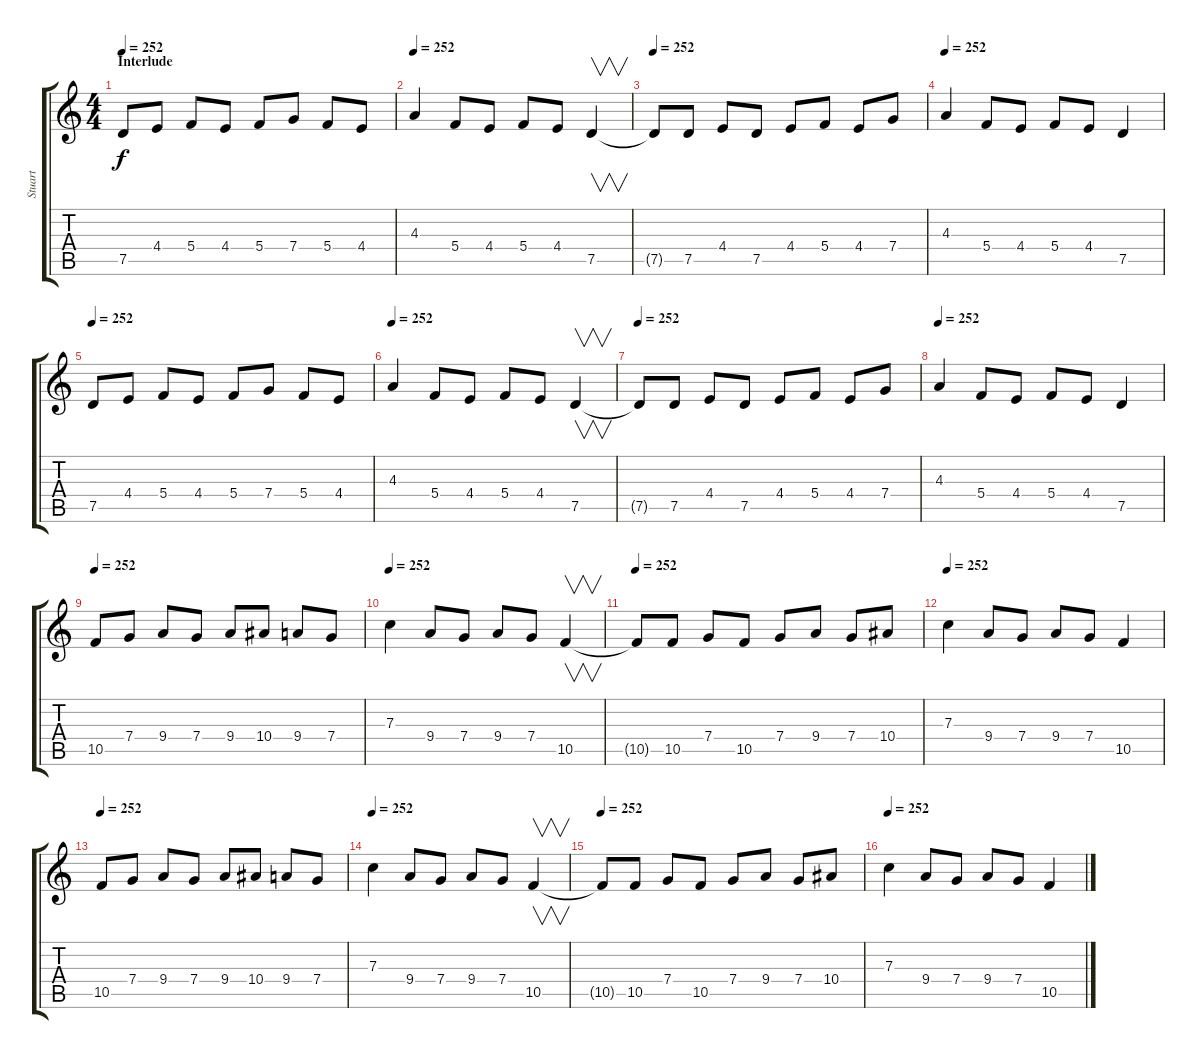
\track ("Stuart" "Stuart") {instrument distortionguitar}
\staff {score tabs}
\tuning (D4 A3 F3 C3 G2 D2) {hide}
\ts (4 4)
\section ("" "Interlude")
\tempo 252
\clef g2
\ks c
7.5.8{dy f} 4.4.8 5.4.8 4.4.8 5.4.8 7.4.8 5.4.8 4.4.8 |
\tempo 252
4.3.4 5.4.8 4.4.8 5.4.8 4.4.8 7.5.4{v} |
\tempo 252
7.5{t}.8 7.5.8 4.4.8 7.5.8 4.4.8 5.4.8 4.4.8 7.4.8 |
\tempo 252
4.3.4 5.4.8 4.4.8 5.4.8 4.4.8 7.5.4 |
\tempo 252
7.5.8 4.4.8 5.4.8 4.4.8 5.4.8 7.4.8 5.4.8 4.4.8 |
\tempo 252
4.3.4 5.4.8 4.4.8 5.4.8 4.4.8 7.5.4{v} |
\tempo 252
7.5{t}.8 7.5.8 4.4.8 7.5.8 4.4.8 5.4.8 4.4.8 7.4.8 |
\tempo 252
4.3.4 5.4.8 4.4.8 5.4.8 4.4.8 7.5.4 |
\tempo 252
10.5.8 7.4.8 9.4.8 7.4.8 9.4.8 10.4.8 9.4.8 7.4.8 |
\tempo 252
7.3.4 9.4.8 7.4.8 9.4.8 7.4.8 10.5.4{v} |
\tempo 252
10.5{t}.8 10.5.8 7.4.8 10.5.8 7.4.8 9.4.8 7.4.8 10.4.8 |
\tempo 252
7.3.4 9.4.8 7.4.8 9.4.8 7.4.8 10.5.4 |
\tempo 252
10.5.8 7.4.8 9.4.8 7.4.8 9.4.8 10.4.8 9.4.8 7.4.8 |
\tempo 252
7.3.4 9.4.8 7.4.8 9.4.8 7.4.8 10.5.4{v} |
\tempo 252
10.5{t}.8 10.5.8 7.4.8 10.5.8 7.4.8 9.4.8 7.4.8 10.4.8 |
\tempo 252
7.3.4 9.4.8 7.4.8 9.4.8 7.4.8 10.5.4
